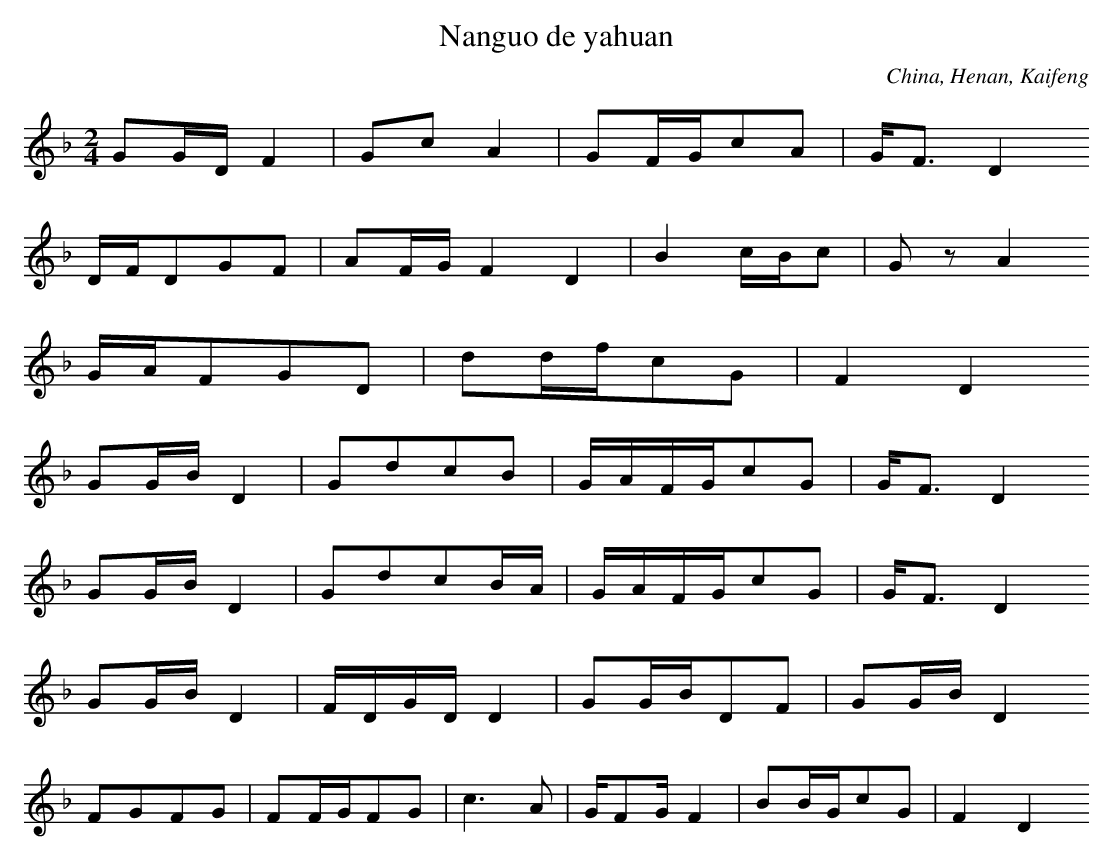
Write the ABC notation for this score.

X:1
T: Nanguo de yahuan
O: China, Henan, Kaifeng
M: 2/4
L: 1/16
K: F
G2GDF4 | G2c2A4 | G2FGc2A2 | GF3D4
DFD2G2F2 | A2FGF4D4 | B4cBc2 | G2z2A4
GAF2G2D2 | d2dfc2G2 | F4D4
G2GBD4 | G2d2c2B2 | GAFGc2G2 | GF3D4
G2GBD4 | G2d2c2BA | GAFGc2G2 | GF3D4
G2GBD4 | FDGDD4 | G2GBD2F2 | G2GBD4
F2G2F2G2 | F2FGF2G2 | c6A2 | GF2GF4 | B2BGc2G2 | F4D4
